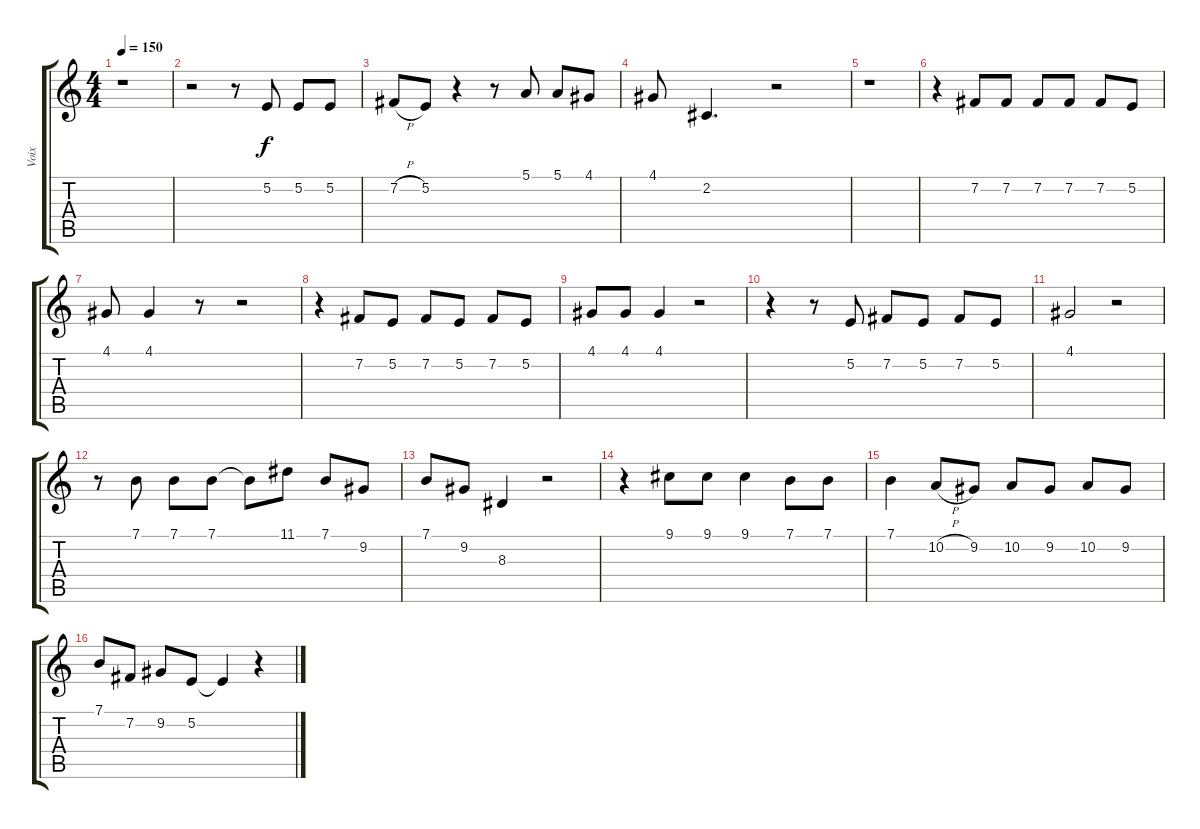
\track ("Voix" "Voix") {instrument accordion}
\staff {score tabs}
\tuning (E4 B3 G3 D3 A2 E2) {hide}
\ts (4 4)
\tempo 150
\clef g2
\ks c
r.1{dy f} |
r.2 r.8 5.2.8 5.2.8 5.2.8 |
7.2{h}.8 5.2.8 r.4 r.8 5.1.8 5.1.8 4.1.8 |
4.1.8 2.2.4{d} r.2 |
r.1 |
r.4 7.2.8 7.2.8 7.2.8 7.2.8 7.2.8 5.2.8 |
4.1.8 4.1.4 r.8 r.2 |
r.4 7.2.8 5.2.8 7.2.8 5.2.8 7.2.8 5.2.8 |
4.1.8 4.1.8 4.1.4 r.2 |
r.4 r.8 5.2.8 7.2.8 5.2.8 7.2.8 5.2.8 |
4.1.2 r.2 |
r.8 7.1.8 7.1.8 7.1.8 7.1{t}.8 11.1.8 7.1.8 9.2.8 |
7.1.8 9.2.8 8.3.4 r.2 |
r.4 9.1.8 9.1.8 9.1.4 7.1.8 7.1.8 |
7.1.4 10.2{h}.8 9.2.8 10.2.8 9.2.8 10.2.8 9.2.8 |
7.1.8 7.2.8 9.2.8 5.2.8 5.2{t}.4 r.4
